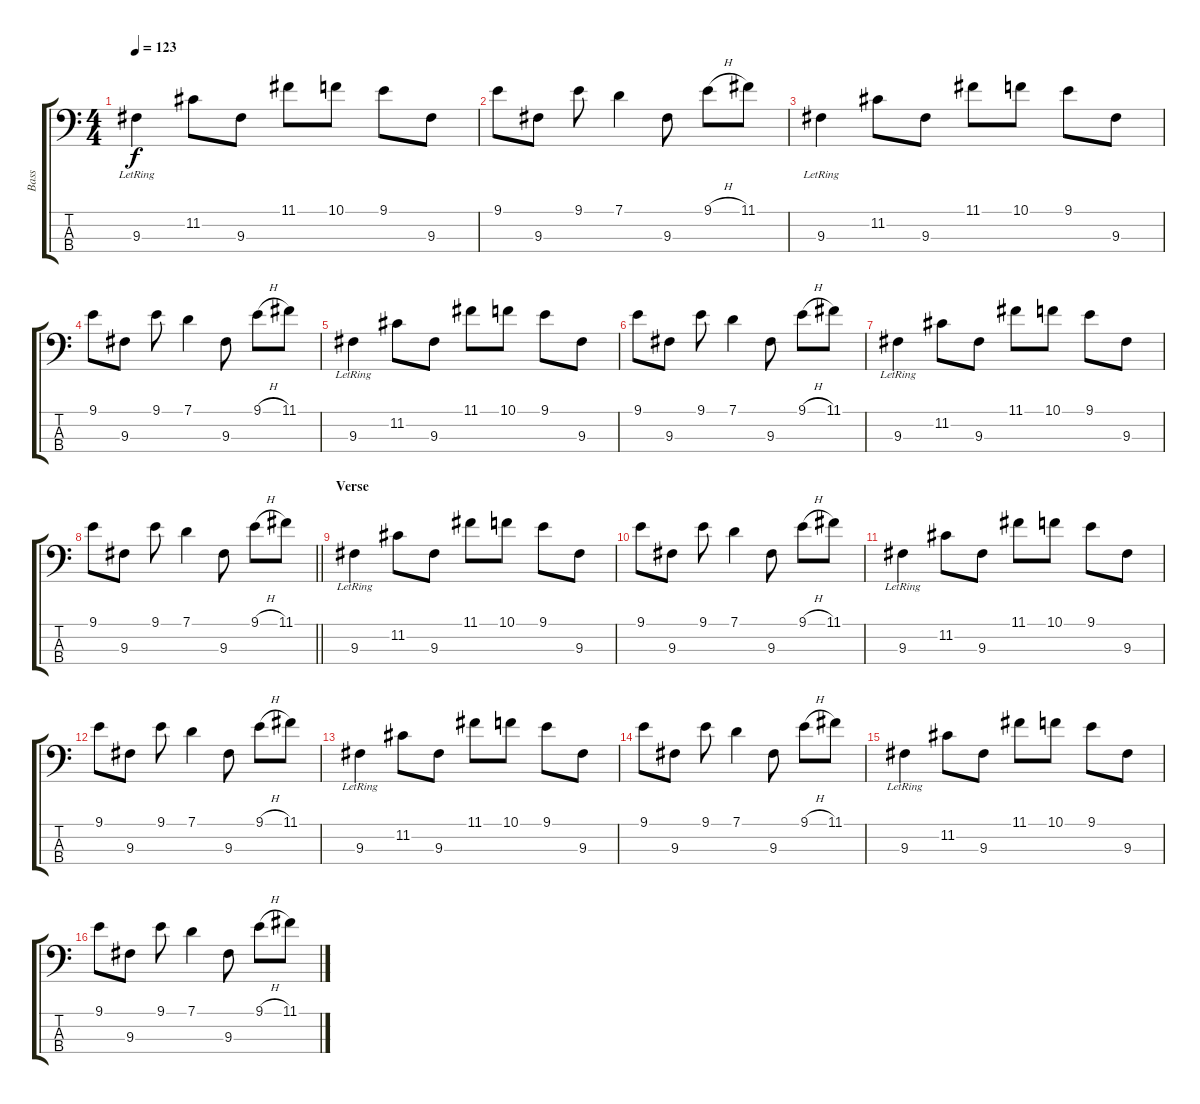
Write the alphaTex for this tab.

\track ("Bass" "Bass") {instrument electricbassfinger}
\staff {score tabs}
\tuning (G2 D2 A1 E1) {hide}
\ts (4 4)
\tempo 123
\clef f4
\ks c
9.3{lr}.4{dy f} 11.2.8 9.3.8 11.1.8 10.1.8 9.1.8 9.3.8 |
9.1.8 9.3.8 9.1.8 7.1.4 9.3.8 9.1{h}.8 11.1.8 |
9.3{lr}.4 11.2.8 9.3.8 11.1.8 10.1.8 9.1.8 9.3.8 |
9.1.8 9.3.8 9.1.8 7.1.4 9.3.8 9.1{h}.8 11.1.8 |
9.3{lr}.4 11.2.8 9.3.8 11.1.8 10.1.8 9.1.8 9.3.8 |
9.1.8 9.3.8 9.1.8 7.1.4 9.3.8 9.1{h}.8 11.1.8 |
9.3{lr}.4 11.2.8 9.3.8 11.1.8 10.1.8 9.1.8 9.3.8 |
\barLineRight lightlight
9.1.8 9.3.8 9.1.8 7.1.4 9.3.8 9.1{h}.8 11.1.8 |
\section ("" "Verse")
9.3{lr}.4 11.2.8 9.3.8 11.1.8 10.1.8 9.1.8 9.3.8 |
9.1.8 9.3.8 9.1.8 7.1.4 9.3.8 9.1{h}.8 11.1.8 |
9.3{lr}.4 11.2.8 9.3.8 11.1.8 10.1.8 9.1.8 9.3.8 |
9.1.8 9.3.8 9.1.8 7.1.4 9.3.8 9.1{h}.8 11.1.8 |
9.3{lr}.4 11.2.8 9.3.8 11.1.8 10.1.8 9.1.8 9.3.8 |
9.1.8 9.3.8 9.1.8 7.1.4 9.3.8 9.1{h}.8 11.1.8 |
9.3{lr}.4 11.2.8 9.3.8 11.1.8 10.1.8 9.1.8 9.3.8 |
9.1.8 9.3.8 9.1.8 7.1.4 9.3.8 9.1{h}.8 11.1.8
